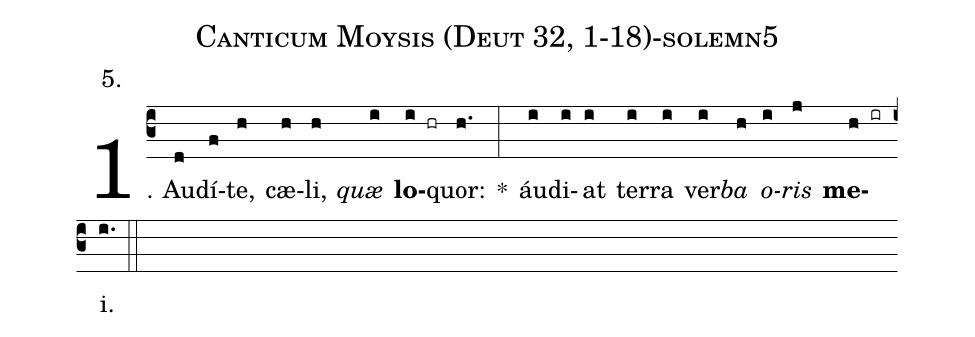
name: Canticum Moysis (Deut 32, 1-18)-solemn5;
annotation: 5.;
%%
(c3)1. Au(d)dí(f)te,(h) cæ(h)li,(h) <i>quæ</i>(i) <b>lo</b>(i hr)quor:(h.) *(:) áu(i)di(i)at(i) ter(i)ra(i) ver(i)<i>ba</i>(h) <i>o</i>(i)<i>ris</i>(j) <b>me</b>(h ir)i.(i.) (::)
